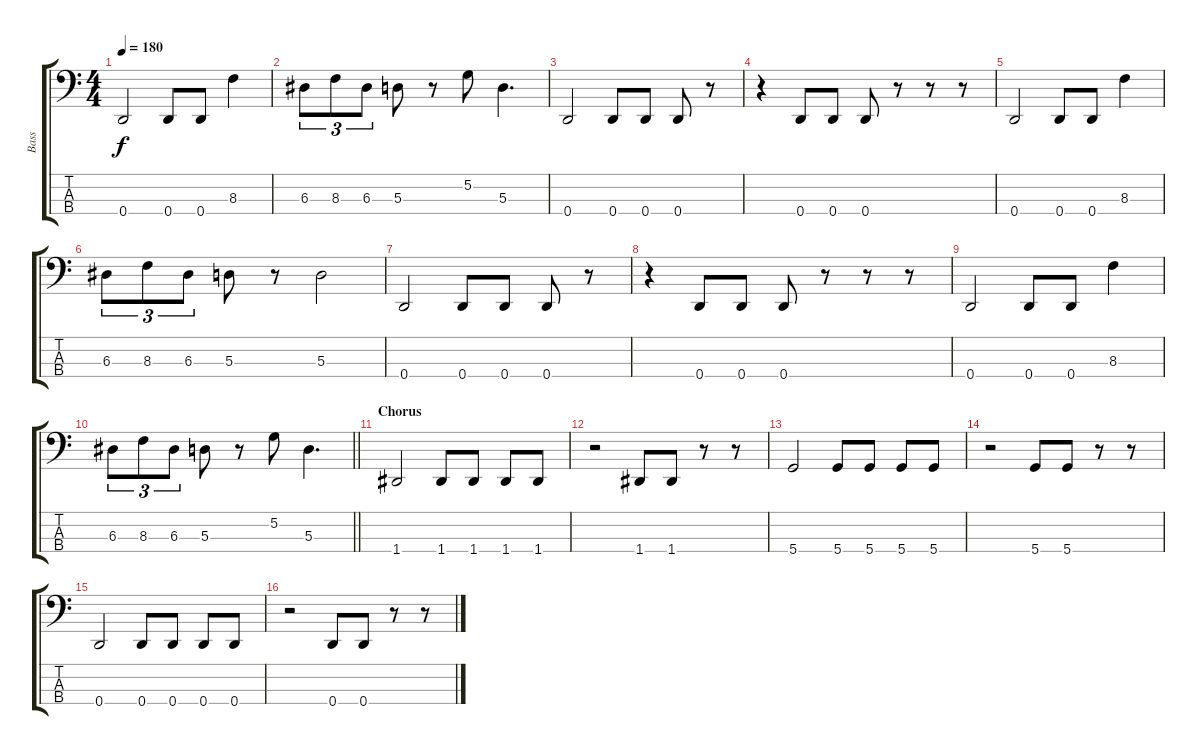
\track ("Bass" "Bass") {instrument electricbassfinger}
\staff {score tabs}
\tuning (G2 D2 A1 D1) {hide}
\ts (4 4)
\tempo 180
\clef f4
\ks c
0.4.2{dy f} 0.4.8 0.4.8 8.3.4 |
6.3.8{tu (3 2)} 8.3.8{tu (3 2)} 6.3.8{tu (3 2)} 5.3.8 r.8 5.2.8 5.3.4{d} |
0.4.2 0.4.8 0.4.8 0.4.8 r.8 |
r.4 0.4.8 0.4.8 0.4.8 r.8 r.8 r.8 |
0.4.2 0.4.8 0.4.8 8.3.4 |
6.3.8{tu (3 2)} 8.3.8{tu (3 2)} 6.3.8{tu (3 2)} 5.3.8 r.8 5.3.2 |
0.4.2 0.4.8 0.4.8 0.4.8 r.8 |
r.4 0.4.8 0.4.8 0.4.8 r.8 r.8 r.8 |
0.4.2 0.4.8 0.4.8 8.3.4 |
\barLineRight lightlight
6.3.8{tu (3 2)} 8.3.8{tu (3 2)} 6.3.8{tu (3 2)} 5.3.8 r.8 5.2.8 5.3.4{d} |
\section ("" "Chorus")
1.4.2 1.4.8 1.4.8 1.4.8 1.4.8 |
r.2 1.4.8 1.4.8 r.8 r.8 |
5.4.2 5.4.8 5.4.8 5.4.8 5.4.8 |
r.2 5.4.8 5.4.8 r.8 r.8 |
0.4.2 0.4.8 0.4.8 0.4.8 0.4.8 |
r.2 0.4.8 0.4.8 r.8 r.8
